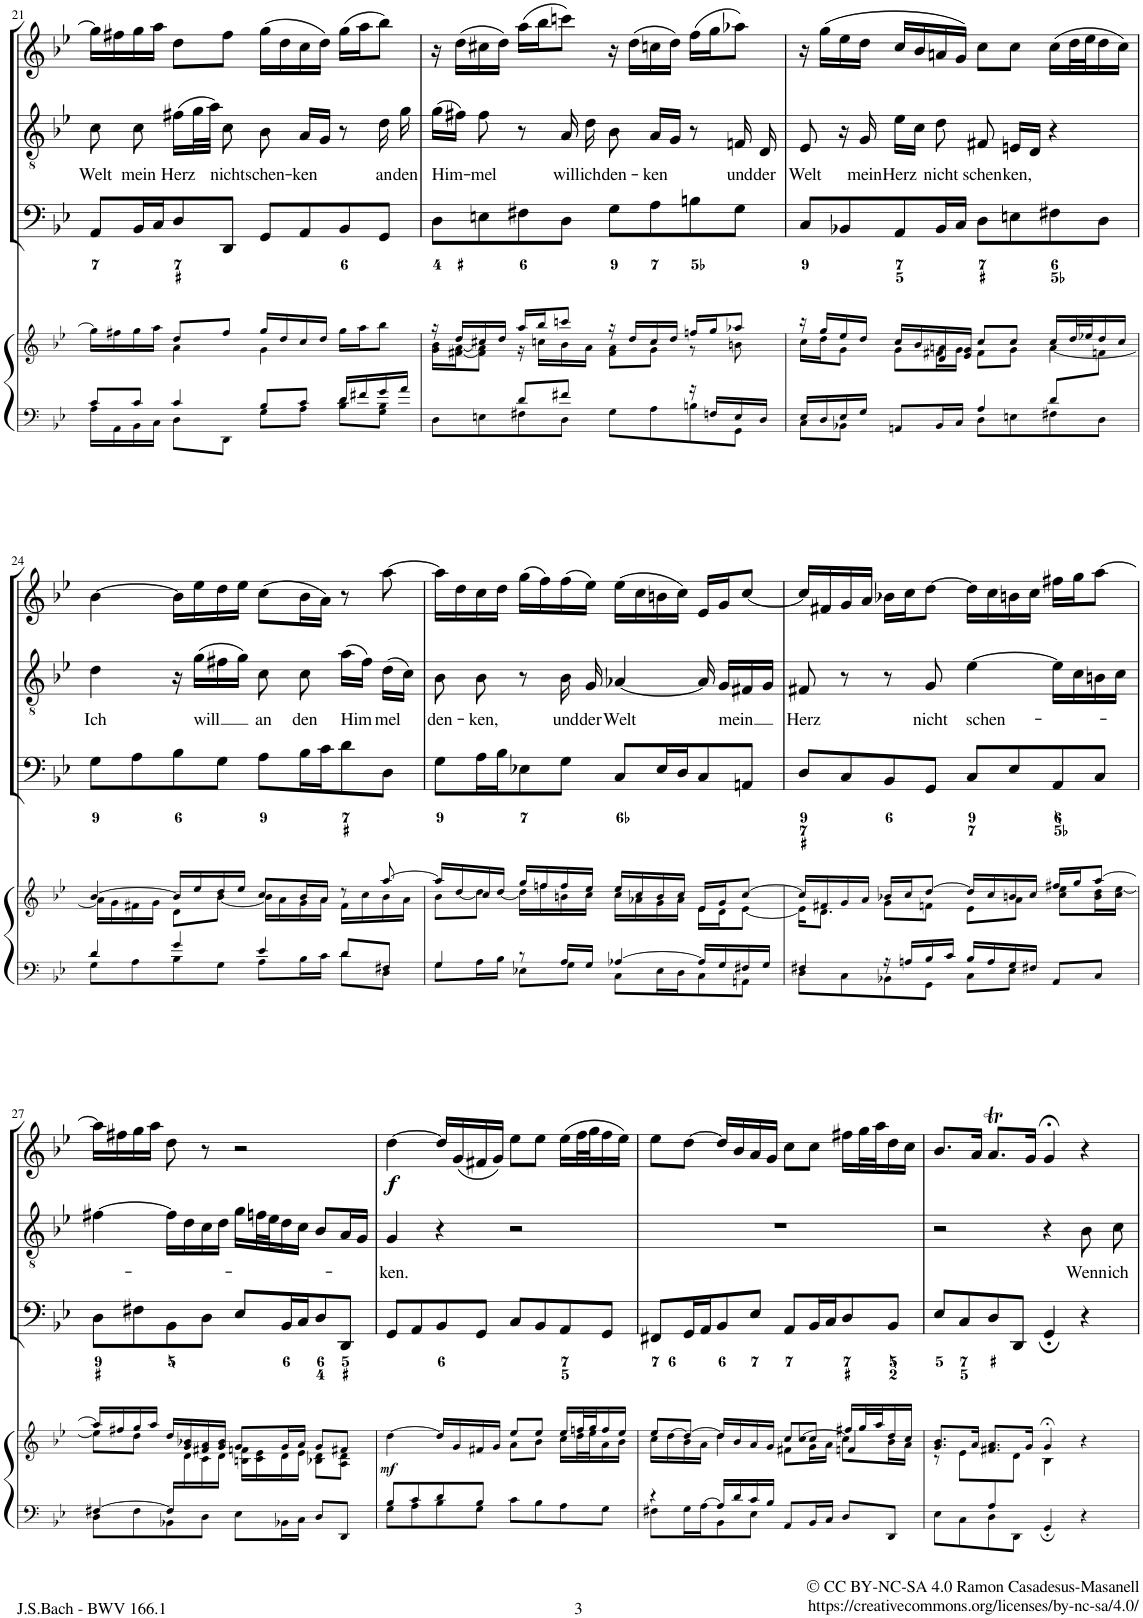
**kern	**kern	**dynam	**kern	**kern	**text	**kern	**dynam
*part4	*part4	*part4	*part3	*part2	*part2	*part1	*part1
*staff5	*staff4	*staff4/5	*staff3	*staff2	*staff2	*staff1	*staff1
*I"Piano reduction	*	*	*I"Continuo	*I"Tenore	*	*I"Oboe	*
*I'Pno	*	*	*	*	*	*I'Ob	*
!!LO:PB:g=z
*clefF4	*clefG2	*	*clefF4	*clefGv2	*	*clefG2	*
*k[b-e-]	*k[b-e-]	*	*k[b-e-]	*k[b-e-]	*	*k[b-e-]	*
*M4/4	*M4/4	*	*M4/4	*M4/4	*	*M4/4	*
*met(c)	*met(c)	*	*met(c)	*met(c)	*	*met(c)	*
=21	=21	=21	=21	=21	=21	=21	=21
*^	*^	*	*	*	*	*	*
!	!	!	!	!	!	!	!LO:LY:b	!	!
8c/L	16A\LL	16gg\LL]	4ryy	.	8AA/L	8c\	Welt	16gg\LL]	.
.	16AA\	16ff#X\	.	.	.	.	.	16ff#X\	.
!	!	!	!	!	!	!	!LO:LY:b	!	!
8c/J	16BB-\	16gg\	.	.	16BB-/L	8c\	mein	16gg\	.
.	16C\JJ	16aa\JJ	.	.	16C/J	.	.	16aa\JJ	.
!	!	!	!	!	!	!	!LO:LY:b	!	!
4c/	8D\L	8dd/L	4a\	.	8D/	(16f#X\LL	Herz	8dd\L	.
.	.	.	.	.	.	32g\L	.	.	.
.	.	.	.	.	.	32a\JJJ)	.	.	.
!	!	!	!	!	!	!	!LO:LY:b	!	!
.	8DD\J	8ff#/J	.	.	8DD/J	8c\	nicht	8ff#\J	.
!	!	!	!	!	!	!	!LO:LY:b	!	!
8B-/L	8G\L	16gg/LL	4g\	.	8GG/L	8B-\	schen-	(16gg\LL	.
.	.	16dd/	.	.	.	.	.	16dd\	.
!	!	!	!	!	!	!	!LO:LY:b	!	!
8c/J	8A\J	16cc/	.	.	8AA/	16A/LL	-ken	16cc\	.
.	.	16dd/JJ	.	.	.	16G/JJ	.	16dd\JJ)	.
16d/LL	8B-\ 8d\L	16gg\LL	4ryy	.	8BB-/	8r	.	(16gg\LL	.
16f#X/	.	16aa\J	.	.	.	.	.	16aa\J	.
!	!	!	!	!	!	!	!LO:LY:b	!	!
16g/	8G\ 8B-\J	8bb-\J	.	.	8GG/J	16d\	an	8bb-\J)	.
!	!	!	!	!	!	!	!LO:LY:b	!	!
16a/JJ	.	.	.	.	.	16g\	den	.	.
=22	=22	=22	=22	=22	=22	=22	=22	=22	=22
!	!	!	!	!	!	!	!LO:LY:b	!	!
4ryy	8D\L	16r	16g\ 16b-\LL	.	8D\L	(16g\LL	Him-	16r	.
.	.	16dd/LL	[16f#X\ [16a\J	.	.	16f#X\JJ)	.	(16dd\LL	.
!	!	!	!	!	!	!	!LO:LY:b	!	!
.	8En\	16cc#X/	8f#\] 8a\]J	.	8En\	8f#\	-mel	16cc#X\	.
.	.	16dd/JJ	.	.	.	.	.	16dd\JJ)	.
8d/L	8F#X\	16aa/LL	16r	.	8F#X\	8r	.	(16aa\LL	.
.	.	16bb-/J	16ccn\LL	.	.	.	.	16bb-\J	.
!	!	!	!	!	!	!	!LO:LY:b	!	!
8f#X/J	8D\J	8cccn/J	16b-\	.	8D\J	16A/	will	8cccn\J)	.
!	!	!	!	!	!	!	!LO:LY:b	!	!
.	.	.	16a\JJ	.	.	16d\	ich	.	.
!	!	!	!	!	!	!	!LO:LY:b	!	!
4ryy	8G\L	16r	8f#\ 8a\L	.	8G\L	8B-\	den-	16r	.
.	.	16dd/LL	.	.	.	.	.	(16dd\LL	.
!	!	!	!	!	!	!	!LO:LY:b	!	!
.	8A\	16cc/	8g\J	.	8A\	16A/LL	-ken	16ccn\	.
.	.	16dd/JJ	.	.	.	16G/JJ	.	16dd\JJ)	.
16r	8Bn\	16ffn/LL	8r	.	8Bn\	8r	.	(16ff\LL	.
16Fn/LL	.	16gg/J	.	.	.	.	.	16gg\J	.
!	!	!	!	!	!	!	!LO:LY:b	!	!
16E/	8GG\J	8aa-X/J	8bn\	.	8G\J	16Fn/	und	8aa-X\J)	.
!	!	!	!	!	!	!	!LO:LY:b	!	!
16D/JJ	.	.	.	.	.	16D/	der	.	.
=23	=23	=23	=23	=23	=23	=23	=23	=23	=23
*	*	*	*^	*	*	*	*	*	*
!	!	!	!	!	!	!	!	!LO:LY:b	!	!
16E-/LL	8C\L	16r	16cc\LL	2..ryy	.	8C/L	8E-/	Welt	16r	.
16D/	.	16gg/LL	16dd\J	.	.	.	.	.	(16gg\LL	.
16E-/	8BB-X\J	16ee-/	8g\J	.	.	8BB-X/	16r	.	16ee-\	.
!	!	!	!	!	!	!	!	!LO:LY:b	!	!
16G/JJ	.	16dd/JJ	.	.	.	.	16G/	mein	16dd\JJ	.
!	!	!	!	!	!	!	!	!LO:LY:b	!	!
8AAn/L	4ryy	16cc/LL	8g\L	.	.	8AA/	16e-\LL	Herz	16cc/LL	.
.	.	16b-/	.	.	.	.	16c\JJ	.	16b-/	.
!	!	!	!	!	!	!	!	!LO:LY:b	!	!
16BB-/L	.	16d/ 16an/	16f#X\L	.	.	16BB-/L	8d\	nicht	16an/	.
16C/JJ	.	16e-/ 16g/JJ	16g\JJ	.	.	16C/JJ	.	.	16g/JJ)	.
!	!	!	!	!	!	!	!	!LO:LY:b	!	!
4A/	8D\L	8cc/L	8f#\L	.	.	8D\L	8F#X/	schen-	8cc\L	.
!	!	!	!	!	!	!	!	!LO:LY:b	!	!
.	8En\	8cc/J	8g\J	.	.	8En\	16En/LL	-ken,	8cc\J	.
.	.	.	.	.	.	.	16D/JJ	.	.	.
8d/L	8F#X\	16cc/LL	[4a\	.	.	8F#X\	4r	.	(16cc\LL	.
.	.	32dd/L	.	.	.	.	.	.	32dd\L	.
.	.	32ee-X/J	.	.	.	.	.	.	32ee-\J	.
8ryy	8D\J	16dd/	.	8fn\J	.	8D\J	.	.	16dd\	.
.	.	16cc/JJ	.	.	.	.	.	.	16cc\JJ)	.
*	*	*	*v	*v	*	*	*	*	*	*
!!LO:LB:g=z
=24	=24	=24	=24	=24	=24	=24	=24	=24	=24
!	!	!	!	!	!	!	!LO:LY:b	!	!
4d/	8G\L	[4b-/	16a\LL]	.	8G\L	4d\	Ich	[4b-\	.
.	.	.	16g\	.	.	.	.	.	.
.	8A\	.	16f#X\	.	8A\	.	.	.	.
.	.	.	16g\JJ	.	.	.	.	.	.
4g/	8B-\	16b-/LL]	8d\L	.	8B-\	16r	.	16b-\LL]	.
!	!	!	!	!	!	!	!LO:LY:b	!	!
.	.	16ee-/	.	.	.	(16g\LL	will	16ee-\	.
.	8G\J	16dd/	[8b-\J	.	8G\J	16f#X\	.	16dd\	.
.	.	16ee-/JJ	.	.	.	16g\JJ)	.	16ee-\JJ	.
!	!	!	!	!	!	!	!LO:LY:b	!	!
4e-/	8A\L	8cc/L	16b-\LL]	.	8A\L	8c\	an	(8cc\L	.
.	.	.	16a\	.	.	.	.	.	.
!	!	!	!	!	!	!	!LO:LY:b	!	!
.	16B-\L	16b-/L	16g\	.	16B-\L	8c\	den	16b-\L	.
.	16c\JJ	16a/JJ	16a\JJ	.	16c\J	.	.	16a\JJ)	.
!	!	!	!	!	!	!	!LO:LY:b	!	!
8d/L	8d\L	8r	16f#\LL	.	8d\	(16a\LL	Him-	8r	.
.	.	.	16cc\	.	.	16f#\JJ)	.	.	.
!	!	!	!	!	!	!	!LO:LY:b	!	!
8F#X/J	8D\J	[8aa/	16b-\	.	8D\J	(16d\LL	-mel	[8aa\	.
.	.	.	16a\JJ	.	.	16c\JJ)	.	.	.
=25	=25	=25	=25	=25	=25	=25	=25	=25	=25
!	!	!	!	!	!	!	!LO:LY:b	!	!
4G/	8G\L	16aa/LL]	8b-\L	.	8G\L	8B-\	den-	16aa\LL]	.
.	.	[<16dd/	.	.	.	.	.	16dd\	.
!	!	!	!	!	!	!	!LO:LY:b	!	!
.	16A\L	16cc/	8dd\J]	.	16A\L	8B-\	-ken,	16cc\	.
.	16B-\JJ	[<16dd/JJ	.	.	16B-\J	.	.	16dd\JJ	.
8r	8E-X\L	16gg/LL	16dd\LL]	.	8E-X\	8r	.	(16gg\LL	.
.	.	16ffn/	16ff\	.	.	.	.	16ff\)	.
!	!	!	!	!	!	!	!LO:LY:b	!	!
16A/LL	8G\J	16ff/	16bn\	.	8G\J	16B-\	und	(16ff\	.
!	!	!	!	!	!	!	!LO:LY:b	!	!
16G/JJ	.	16ee-/JJ	16cc\JJ	.	.	16G/	der	16ee-\JJ)	.
!	!	!	!	!	!	!	!LO:LY:b	!	!
[4A-X/	8C\L	16ee-/LL	16cc\LL	.	8C/L	[4A-X/	Welt	(16ee-\LL	.
.	.	16cc/	16a-X\	.	.	.	.	16cc\	.
.	16E-\L	16b/	16g\	.	16E-/L	.	.	16bn\	.
.	16D\J	16cc/JJ	16a-\JJ	.	16D/J	.	.	16cc\JJ)	.
16A-/LL]	8C\	16e-/LL	16e-\LL	.	8C/	16A-/]	.	16e-/LL	.
!	!	!	!	!	!	!	!LO:LY:b	!	!
16G/	.	16g/J	16d\J	.	.	16G/LL	mein	16g/J	.
16F#X/	8AAn\J	[8cc/J	[8e-\J	.	8AAn/J	16F#X/	.	[8cc/J	.
16G/JJ	.	.	.	.	.	16G/JJ	.	.	.
=26	=26	=26	=26	=26	=26	=26	=26	=26	=26
!	!	!	!	!	!	!	!LO:LY:b	!	!
4F#X/	8D\L	16cc/LL]	16e-\KL]	.	8D/L	8F#X/	Herz	16cc/LL]	.
.	.	16f#X/	8.d\J	.	.	.	.	16f#X/	.
.	8C\	16g/	.	.	8C/	8r	.	16g/	.
.	.	16a/JJ	.	.	.	.	.	16a/JJ	.
16r	8BB-X\	16b-X/LL	8g\L	.	8BB-/	8r	.	16b-X\LL	.
16An/LL	.	16cc/J	.	.	.	.	.	16cc\J	.
!	!	!	!	!	!	!	!LO:LY:b	!	!
16B-/	8GG\J	[8dd/J	8fn\J	.	8GG/J	8G/	nicht	[8dd\J	.
16c/JJ	.	.	.	.	.	.	.	.	.
!	!	!	!	!	!	!	!LO:LY:b	!	!
16B-/LL	8C\L	16dd/LL]	8e-\L	.	8C/L	[4e-\	schen-	16dd\LL]	.
16A/	.	16cc/	.	.	.	.	.	16cc\	.
16G/	8E-\J	16bn/	8a\J	.	8E-/	.	.	16bn\	.
16F#X/JJ	.	16cc/JJ	.	.	.	.	.	16cc\JJ	.
8AA/L	4ryy	16ff#X/LL	8cc\ 8ee-\L	.	8AA/	16e-\LL]	.	16ff#X\LL	.
.	.	16gg/J	.	.	.	16c\	.	16gg\J	.
8C/J	.	[8aa/J	16b\ 16dd\L	.	8C/J	16Bn\	.	[8aa\J	.
.	.	.	16cc\ [16ee-\JJ	.	.	16c\JJ	.	.	.
!!LO:LB:g=z
=27	=27	=27	=27	=27	=27	=27	=27	=27	=27
*	*^	*	*	*	*	*	*	*	*
4ryy	[4F#X/	8D\L	16aa/LL]	8ee-\L]	.	8D\L	[4f#X\	.	16aa\LL]	.
.	.	.	16ff#X/	.	.	.	.	.	16ff#X\	.
.	.	8F#\	16gg/	8dd\J	.	8F#X\	.	.	16gg\	.
.	.	.	16aa/JJ	.	.	.	.	.	16aa\JJ	.
16F#/LL]	4ryy	8BB-X\	16dd/LL	16ryy	.	8BB-\	16f#\LL]	.	8dd\	.
2ryy	.	.	16g/ 16b-X/	16d\	.	.	16d\	.	.	.
.	.	8D\J	16f#X/ 16a/	16c\	.	8D\J	16c\	.	8r	.
.	.	.	16g/ 16b-/JJ	16d\JJ	.	.	16d\JJ	.	.	.
.	2ryy	8E-\L	8g/L	16Bn\ 16fn\LL	.	8E-/L	16g\LL	.	2r	.
.	.	.	.	16c\ 16e-\	.	.	32fn\L	.	.	.
.	.	.	.	.	.	.	32e-\J	.	.	.
.	.	16BB-X\L	16g/L	16d\	.	16BB-/L	16d\	.	.	.
.	.	16C\JJ	16a/JJ	16e-\JJ	.	16C/J	16c\JJ	.	.	.
.	.	8D/L	8g/L	8B-X\ 8d\L	.	8D/	8B-/L	.	.	.
8.ryy	.	.	.	.	.	.	.	.	.	.
.	.	8DD/J	8f#X/J	8A\ 8d\J	.	8DD/J	16A/L	.	.	.
.	.	.	.	.	.	.	16G/JJ	.	.	.
*	*v	*v	*	*	*	*	*	*	*	*
=28	=28	=28	=28	=28	=28	=28	=28	=28	=28
!	!	!	!	!LO:DY:b	!	!	!LO:LY:b	!	!LO:DY:b
8B-/L	8G\L	[>4dd\	2ryy	mf	8GG/L	4G/	-ken.	[4dd\	f
8c/	8A\	.	.	.	8AA/	.	.	.	.
8d/	8B-\	16dd/LL]	.	.	8BB-/	4r	.	16dd/LL]	.
.	.	16g/	.	.	.	.	.	(16g/	.
8B-/J	8G\J	16f#X/	.	.	8GG/J	.	.	16f#X/	.
.	.	16g/JJ	.	.	.	.	.	16g/JJ)	.
2ryy	8c\L	8ee-/L	8a\L	.	8C/L	2r	.	8ee-\L	.
.	8B-\	8ee-/J	8b-\J	.	8BB-/	.	.	8ee-\J	.
.	8A\	16ee-/LL	16cc\LL	.	8AA/	.	.	(16ee-\LL	.
.	.	32ffn/L	32dd\L	.	.	.	.	32ff\L	.
.	.	32gg/J	32ee-\J	.	.	.	.	32gg\J	.
.	8G\J	16ff/	16a\	.	8GG/J	.	.	16ff\	.
.	.	16ee-/JJ	16b-\JJ	.	.	.	.	16ee-\JJ)	.
=29	=29	=29	=29	=29	=29	=29	=29	=29	=29
*	*	*	*^	*	*	*	*	*	*
4r	8F#X\L	8ee-/L	16cc\LL	2ryy	.	8FF#X/L	1r	.	8ee-\L	.
.	.	.	[>16dd\	.	.	.	.	.	.	.
.	16G\L	8dd/J_	16b-\	.	.	16GG/L	.	.	[8dd\J	.
.	[>16A\J	.	16a\JJ	.	.	16AA/J	.	.	.	.
16A/LL]	8BB-\	16dd/LL]	4dd\	.	.	8BB-/	.	.	16dd/LL]	.
16d/	.	16b-/	.	.	.	.	.	.	16b-/	.
16c/	8E-\J	16a/	.	.	.	8E-/J	.	.	16a/	.
16B-/JJ	.	16g/JJ	.	.	.	.	.	.	16g/JJ	.
2ryy	8AA/L	8cc/L	8f#X\L	[>4cc/	.	8AA/L	.	.	8cc\L	.
.	16BB-/L	8cc/J	16g\L	.	.	16BB-/L	.	.	8cc\J	.
.	16C/JJ	.	16a\JJ	.	.	16C/J	.	.	.	.
.	8D/L	16ff#X/LL	8cc\L]	4fn/	.	8D/	.	.	16ff#X\LL	.
.	.	32gg/L	.	.	.	.	.	.	32gg\L	.
.	.	32aa/J	.	.	.	.	.	.	32aa\J	.
.	8DD/J	16dd/	16b-\L	.	.	8BB-/J	.	.	16dd\	.
.	.	16cc/JJ	16a\JJ	.	.	.	.	.	16cc\JJ	.
*	*	*	*v	*v	*	*	*	*	*	*
=30	=30	=30	=30	=30	=30	=30	=30	=30	=30
4ryy	8E-\L	8.g/ 8.b-/L	8r	.	8E-/L	2r	.	8.b-/L	.
.	8C\	.	8e-\L	.	8C/	.	.	.	.
.	.	16a/Jk	.	.	.	.	.	16a/Jk	.
8A/	8D\	8.f#X/ 8.a/L	8ryy	.	8D/	.	.	8.at/L	.
2ryy	8DD\J	.	8d\J	.	8DD/J	.	.	.	.
.	.	16g/Jk	.	.	.	.	.	16g/Jk	.
.	4GG;/	4g;</	4B-\	.	4GG;/	4r	.	4g;</	.
!	!	!	!	!	!	!	!LO:LY:b	!	!
.	4r	4r	4ryy	.	4r	8B-\	Wenn	4r	.
!	!	!	!	!	!	!	!LO:LY:b	!	!
8ryy	.	.	.	.	.	8c\	ich	.	.
*v	*v	*	*	*	*	*	*	*	*
*	*v	*v	*	*	*	*	*	*
=	=	=	=	=	=	=	=
*-	*-	*-	*-	*-	*-	*-	*-
